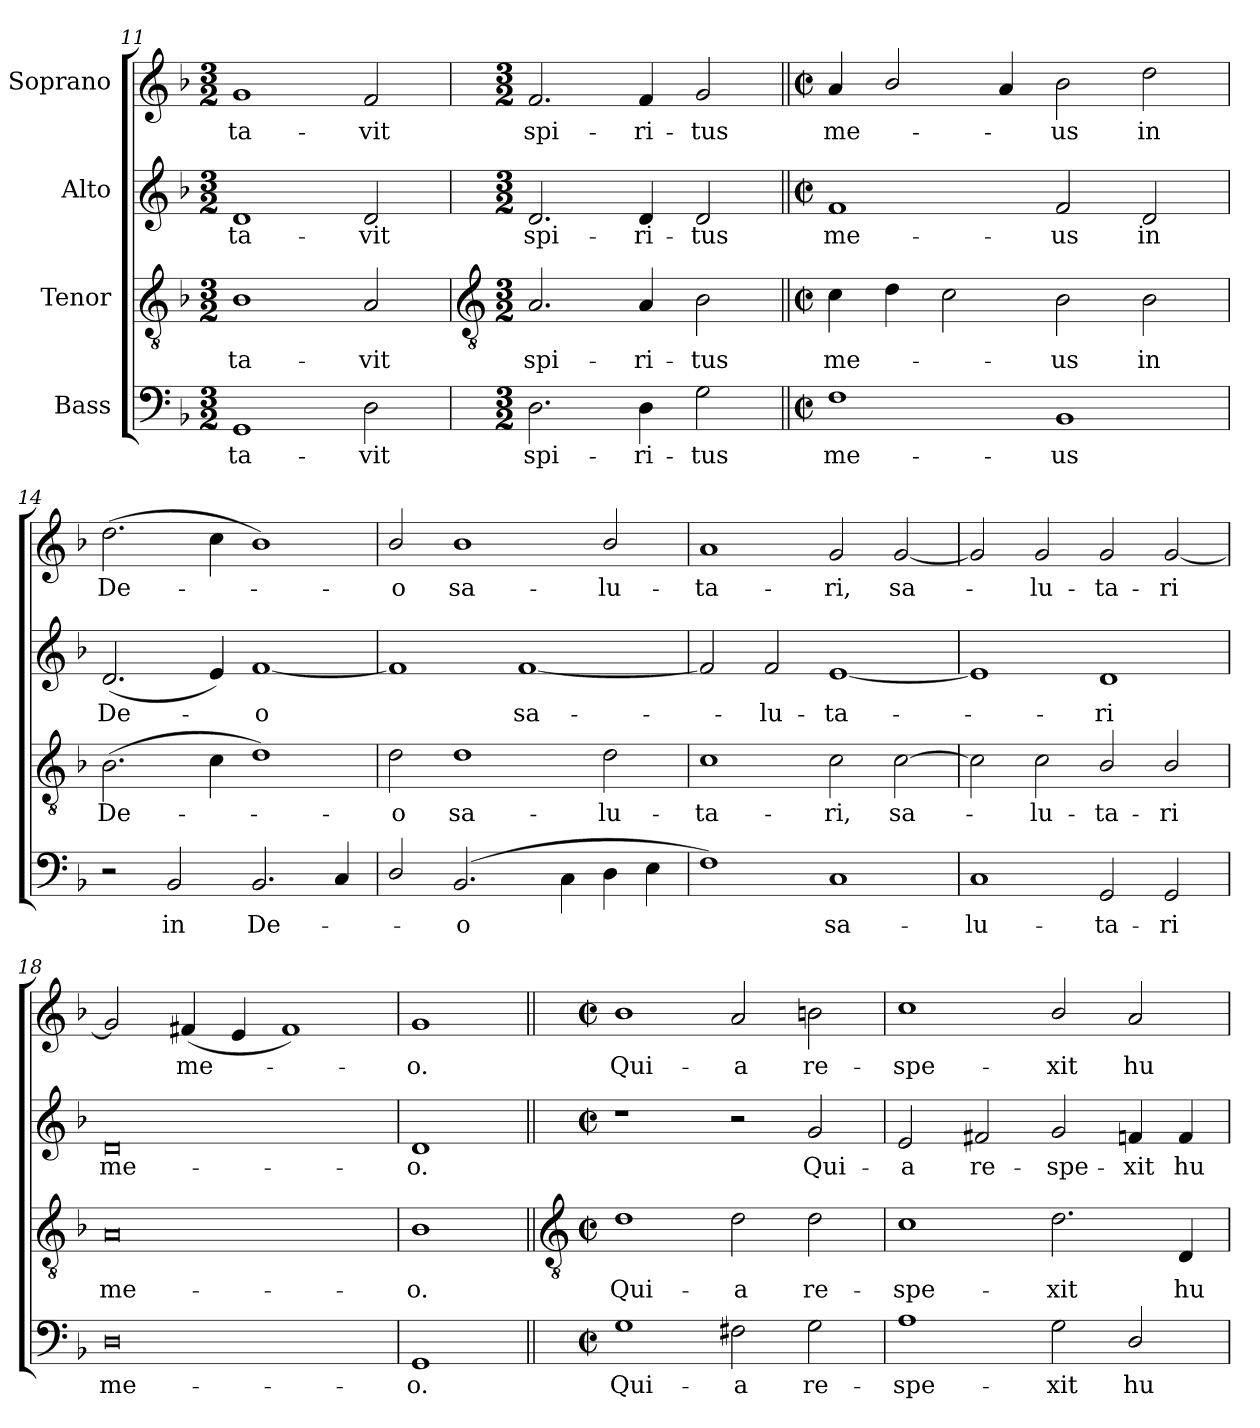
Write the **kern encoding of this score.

**kern	**text	**kern	**text	**kern	**text	**kern	**text
*part4	*part4	*part3	*part3	*part2	*part2	*part1	*part1
*staff4	*staff4	*staff3	*staff3	*staff2	*staff2	*staff1	*staff1
*I"Bass	*	*I"Tenor	*	*I"Alto	*	*I"Soprano	*
*clefF4	*	*clefGv2	*	*clefG2	*	*clefG2	*
*k[b-]	*	*k[b-]	*	*k[b-]	*	*k[b-]	*
*F:	*	*F:	*	*F:	*	*F:	*
*M3/2	*	*M3/2	*	*M3/2	*	*M3/2	*
=11	=11	=11	=11	=11	=11	=11	=11
!	!LO:LY:b	!	!LO:LY:b	!	!LO:LY:b	!	!LO:LY:b
1GG	-ta-	1B-	-ta-	1d	-ta-	1g	-ta-
!	!LO:LY:b	!	!LO:LY:b	!	!LO:LY:b	!	!LO:LY:b
2D\	-vit	2A	-vit	2d	-vit	2f	-vit
!!LO:LB:g=z
=12	=12	=12	=12	=12	=12	=12	=12
*	*	*clefGv2	*	*	*	*	*
*M3/2	*	*M3/2	*	*M3/2	*	*M3/2	*
!	!LO:LY:b	!	!LO:LY:b	!	!LO:LY:b	!	!LO:LY:b
2.D	spi-	2.A	spi-	2.d	spi-	2.f	spi-
!	!LO:LY:b	!	!LO:LY:b	!	!LO:LY:b	!	!LO:LY:b
4D	-ri-	4A	-ri-	4d	-ri-	4f	-ri-
!	!LO:LY:b	!	!LO:LY:b	!	!LO:LY:b	!	!LO:LY:b
2G	-tus	2B-	-tus	2d	-tus	2g	-tus
=13||	=13||	=13||	=13||	=13||	=13||	=13||	=13||
*M4/2	*	*M4/2	*	*M4/2	*	*M4/2	*
*met(c|)	*	*met(c|)	*	*met(c|)	*	*met(c|)	*
!	!LO:LY:b	!	!LO:LY:b	!	!LO:LY:b	!	!LO:LY:b
1F	me-	4c	me-	1f	me-	4a	me-
.	.	4d	.	.	.	2b-/	.
.	.	2c	.	.	.	.	.
.	.	.	.	.	.	4a	.
!	!LO:LY:b	!	!LO:LY:b	!	!LO:LY:b	!	!LO:LY:b
1BB-	-us	2B-	us	2f	-us	2b-	us
!	!	!	!LO:LY:b	!	!LO:LY:b	!	!LO:LY:b
.	.	2B-	in	2d	in	2dd	in
=14	=14	=14	=14	=14	=14	=14	=14
!	!	!	!LO:LY:b	!	!LO:LY:b	!	!LO:LY:b
2r	.	(>2.B-	De-	(<2.d	De-	(>2.dd	De-
!	!LO:LY:b	!	!	!	!	!	!
2BB-	in	.	.	.	.	.	.
.	.	4c	.	4e)	.	4cc	.
!	!LO:LY:b	!	!	!	!LO:LY:b	!	!
2.BB-	De-	1d)	.	[1f	o	1b-)	.
4C	.	.	.	.	.	.	.
=15	=15	=15	=15	=15	=15	=15	=15
!	!	!	!LO:LY:b	!	!	!	!LO:LY:b
2D/	.	2d	o	1f]	.	2b-/	o
!	!LO:LY:b	!	!LO:LY:b	!	!	!	!LO:LY:b
(>2.BB-	o	1d	sa-	.	.	1b-	sa-
!	!	!	!	!	!LO:LY:b	!	!
.	.	.	.	[1f	sa-	.	.
4C\	.	.	.	.	.	.	.
!	!	!	!LO:LY:b	!	!	!	!LO:LY:b
4D	.	2d	-lu-	.	.	2b-/	-lu-
4E	.	.	.	.	.	.	.
=16	=16	=16	=16	=16	=16	=16	=16
!	!	!	!LO:LY:b	!	!	!	!LO:LY:b
1F)	.	1c	-ta-	2f]	.	1a	-ta-
!	!	!	!	!	!LO:LY:b	!	!
.	.	.	.	2f	lu-	.	.
!	!LO:LY:b	!	!LO:LY:b	!	!LO:LY:b	!	!LO:LY:b
1C	sa-	2c	-ri,	[1e	-ta-	2g	-ri,
!	!	!	!LO:LY:b	!	!	!	!LO:LY:b
.	.	[2c	sa-	.	.	[2g	sa-
=17	=17	=17	=17	=17	=17	=17	=17
!	!LO:LY:b	!	!	!	!	!	!
1C	-lu-	2c]	.	1e]	.	2g]	.
!	!	!	!LO:LY:b	!	!	!	!LO:LY:b
.	.	2c	lu-	.	.	2g	lu-
!	!LO:LY:b	!	!LO:LY:b	!	!LO:LY:b	!	!LO:LY:b
2GG	-ta-	2B-/	-ta-	1d	ri	2g	-ta-
!	!LO:LY:b	!	!LO:LY:b	!	!	!	!LO:LY:b
2GG	-ri	2B-/	-ri	.	.	[2g	-ri
=18	=18	=18	=18	=18	=18	=18	=18
!	!LO:LY:b	!	!LO:LY:b	!	!LO:LY:b	!	!
0D/	me-	0A	me-	0d	me-	2g]	.
!	!	!	!	!	!	!	!LO:LY:b
.	.	.	.	.	.	(<4f#X	me-
.	.	.	.	.	.	4e	.
.	.	.	.	.	.	1f#)	.
=19	=19	=19	=19	=19	=19	=19	=19
!	!LO:LY:b	!	!LO:LY:b	!	!LO:LY:b	!	!LO:LY:b
1GG	-o.	1B-	-o.	1d	-o.	1g	o.
!!LO:LB:g=z
=20||	=20||	=20||	=20||	=20||	=20||	=20||	=20||
*	*	*clefGv2	*	*	*	*	*
*M4/2	*	*M4/2	*	*M4/2	*	*M4/2	*
*met(c|)	*	*met(c|)	*	*met(c|)	*	*met(c|)	*
!	!LO:LY:b	!	!LO:LY:b	!	!	!	!LO:LY:b
1G	Qui-	1d	Qui-	1r	.	1b-	Qui-
!	!LO:LY:b	!	!LO:LY:b	!	!	!	!LO:LY:b
2F#X	-a	2d	-a	2r	.	2a	-a
!	!LO:LY:b	!	!LO:LY:b	!	!LO:LY:b	!	!LO:LY:b
2G	re-	2d	re-	2g	Qui-	2bn	re-
=21	=21	=21	=21	=21	=21	=21	=21
!	!LO:LY:b	!	!LO:LY:b	!	!LO:LY:b	!	!LO:LY:b
1A	-spe-	1c	-spe-	2e	-a	1cc	-spe-
!	!	!	!	!	!LO:LY:b	!	!
.	.	.	.	2f#X	re-	.	.
!	!LO:LY:b	!	!LO:LY:b	!	!LO:LY:b	!	!LO:LY:b
2G	-xit	2.d	-xit	2g	-spe-	2b-/	-xit
!	!LO:LY:b	!	!	!	!LO:LY:b	!	!LO:LY:b
2D/	hu-	.	.	4f	-xit	2a	hu-
!	!	!	!LO:LY:b	!	!LO:LY:b	!	!
.	.	4D	hu-	4f	hu-	.	.
=	=	=	=	=	=	=	=
*-	*-	*-	*-	*-	*-	*-	*-
